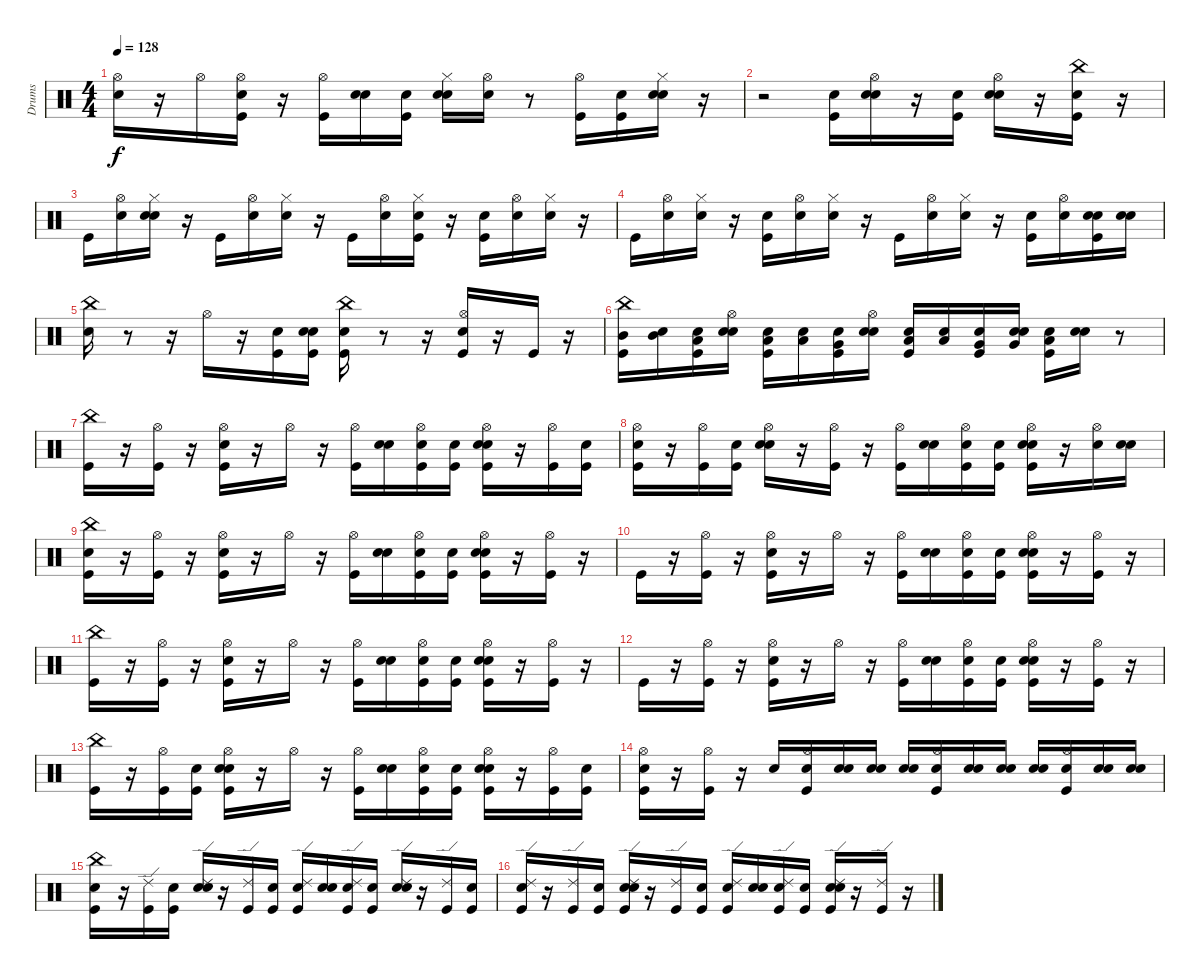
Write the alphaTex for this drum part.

\track ("Drums" "Drums") {instrument percussion}
\staff {score}
\articulation defaults
\ts (4 4)
\tempo 128
\clef neutral
\ks c
("Snare (hit)" "Hi-Hat (open)").16{dy f} r.16 "Hi-Hat (open)".16 ("Snare (hit)" "Kick (hit)" "Hi-Hat (open)").16 r.16 ("Kick (hit)" "Hi-Hat (open)").16 ("Snare (hit)" "Snare (hit) 2").16 ("Snare (hit)" "Kick (hit)").16 ("Snare (hit)" "Snare (hit) 2" "Hi-Hat (closed)").16 ("Snare (hit)" "Hi-Hat (open)").16 r.8 ("Kick (hit)" "Hi-Hat (open)").16 ("Snare (hit)" "Kick (hit)").16 ("Snare (hit)" "Snare (hit) 2" "Hi-Hat (closed)").16 r.16 |
r.2 ("Kick (hit)" "Snare (hit) 2").16 ("Snare (hit)" "Snare (hit) 2" "Hi-Hat (open)").16 r.16 ("Kick (hit)" "Snare (hit) 2").16 ("Snare (hit)" "Snare (hit) 2" "Hi-Hat (open)").16 r.16 ("Kick (hit)" "Snare (hit) 2" "China (hit)").16 r.16 |
"Kick (hit)".16 ("Snare (hit)" "Hi-Hat (open)").16 ("Snare (hit)" "Snare (hit) 2" "Hi-Hat (closed)").16 r.16 "Kick (hit)".16 ("Snare (hit)" "Hi-Hat (open)").16 ("Snare (hit)" "Hi-Hat (closed)").16 r.16 "Kick (hit)".16 ("Snare (hit)" "Hi-Hat (open)").16 ("Snare (hit)" "Kick (hit)" "Hi-Hat (closed)").16 r.16 ("Kick (hit)" "Snare (hit) 2").16 ("Snare (hit)" "Hi-Hat (open)").16 ("Snare (hit)" "Hi-Hat (closed)").16 r.16 |
"Kick (hit)".16 ("Snare (hit)" "Hi-Hat (open)").16 ("Snare (hit)" "Hi-Hat (closed)").16 r.16 ("Kick (hit)" "Snare (hit) 2").16 ("Snare (hit)" "Hi-Hat (open)").16 ("Snare (hit)" "Hi-Hat (closed)").16 r.16 "Kick (hit)".16 ("Snare (hit)" "Hi-Hat (open)").16 ("Snare (hit)" "Hi-Hat (closed)").16 r.16 ("Kick (hit)" "Snare (hit) 2").16 ("Snare (hit)" "Hi-Hat (open)").16 ("Snare (hit)" "Kick (hit)" "Snare (hit) 2").16 ("Snare (hit)" "Snare (hit) 2").16 |
("Snare (hit)" "China (hit)").16 r.8 r.16 "Hi-Hat (open)".16 r.16 ("Kick (hit)" "Snare (hit) 2").16 ("Snare (hit)" "Kick (hit)" "Snare (hit) 2").16 ("Snare (hit)" "Kick (hit)" "China (hit)").16 r.8 r.16 ("Kick (hit)" "Snare (hit) 2" "Hi-Hat (open)").16 r.16 "Kick (hit)".16 r.16 |
("Kick (hit)" "Mid Tom (hit)" "China (hit)").16 ("Snare (hit)" "Mid Tom (hit)").16 ("Snare (hit)" "Kick (hit)" "Low Tom (hit)").16 ("Snare (hit)" "Snare (hit) 2" "Hi-Hat (open)").16 ("Snare (hit)" "Kick (hit)" "Low Tom (hit)").16 ("Snare (hit)" "Low Tom (hit)").16 ("Snare (hit)" "Kick (hit)" "Very Low Tom (hit)").16 ("Snare (hit)" "Snare (hit) 2" "Hi-Hat (open)").16 ("Snare (hit)" "Kick (hit)" "Low Tom (hit)").16 ("Snare (hit)" "Low Tom (hit)").16 ("Snare (hit)" "Kick (hit)" "Very Low Tom (hit)").16 ("Snare (hit)" "Snare (hit) 2" "Very Low Tom (hit)").16 ("Snare (hit)" "Kick (hit)" "Low Floor Tom (hit)").16 ("Snare (hit)" "Snare (hit) 2").16 r.8 |
("Kick (hit)" "China (hit)").16 r.16 ("Kick (hit)" "Hi-Hat (open)").16 r.16 ("Kick (hit)" "Snare (hit) 2" "Hi-Hat (open)").16 r.16 "Hi-Hat (open)".16 r.16 ("Kick (hit)" "Hi-Hat (open)").16 ("Snare (hit)" "Snare (hit) 2").16 ("Snare (hit)" "Kick (hit)" "Hi-Hat (open)").16 ("Snare (hit)" "Kick (hit)").16 ("Snare (hit)" "Kick (hit)" "Snare (hit) 2" "Hi-Hat (open)").16 r.16 ("Kick (hit)" "Hi-Hat (open)").16 ("Snare (hit)" "Kick (hit)").16 |
("Snare (hit)" "Kick (hit)" "Hi-Hat (open)").16 r.16 ("Kick (hit)" "Hi-Hat (open)").16 ("Snare (hit)" "Kick (hit)").16 ("Snare (hit)" "Snare (hit) 2" "Hi-Hat (open)").16 r.16 ("Kick (hit)" "Hi-Hat (open)").16 r.16 ("Kick (hit)" "Hi-Hat (open)").16 ("Snare (hit)" "Snare (hit) 2").16 ("Snare (hit)" "Kick (hit)" "Hi-Hat (open)").16 ("Snare (hit)" "Kick (hit)").16 ("Snare (hit)" "Kick (hit)" "Snare (hit) 2" "Hi-Hat (open)").16 r.16 ("Snare (hit) 2" "Hi-Hat (open)").16 ("Snare (hit)" "Snare (hit) 2").16 |
("Snare (hit)" "Kick (hit)" "China (hit)").16 r.16 ("Kick (hit)" "Hi-Hat (open)").16 r.16 ("Kick (hit)" "Snare (hit) 2" "Hi-Hat (open)").16 r.16 "Hi-Hat (open)".16 r.16 ("Kick (hit)" "Hi-Hat (open)").16 ("Snare (hit)" "Snare (hit) 2").16 ("Snare (hit)" "Kick (hit)" "Hi-Hat (open)").16 ("Snare (hit)" "Kick (hit)").16 ("Snare (hit)" "Kick (hit)" "Snare (hit) 2" "Hi-Hat (open)").16 r.16 ("Kick (hit)" "Hi-Hat (open)").16 r.16 |
"Kick (hit)".16 r.16 ("Kick (hit)" "Hi-Hat (open)").16 r.16 ("Kick (hit)" "Snare (hit) 2" "Hi-Hat (open)").16 r.16 "Hi-Hat (open)".16 r.16 ("Kick (hit)" "Hi-Hat (open)").16 ("Snare (hit)" "Snare (hit) 2").16 ("Snare (hit)" "Kick (hit)" "Hi-Hat (open)").16 ("Snare (hit)" "Kick (hit)").16 ("Snare (hit)" "Kick (hit)" "Snare (hit) 2" "Hi-Hat (open)").16 r.16 ("Kick (hit)" "Hi-Hat (open)").16 r.16 |
("Kick (hit)" "China (hit)").16 r.16 ("Kick (hit)" "Hi-Hat (open)").16 r.16 ("Kick (hit)" "Snare (hit) 2" "Hi-Hat (open)").16 r.16 "Hi-Hat (open)".16 r.16 ("Kick (hit)" "Hi-Hat (open)").16 ("Snare (hit)" "Snare (hit) 2").16 ("Snare (hit)" "Kick (hit)" "Hi-Hat (open)").16 ("Snare (hit)" "Kick (hit)").16 ("Snare (hit)" "Kick (hit)" "Snare (hit) 2" "Hi-Hat (open)").16 r.16 ("Kick (hit)" "Hi-Hat (open)").16 r.16 |
"Kick (hit)".16 r.16 ("Kick (hit)" "Hi-Hat (open)").16 r.16 ("Kick (hit)" "Snare (hit) 2" "Hi-Hat (open)").16 r.16 "Hi-Hat (open)".16 r.16 ("Kick (hit)" "Hi-Hat (open)").16 ("Snare (hit)" "Snare (hit) 2").16 ("Snare (hit)" "Kick (hit)" "Hi-Hat (open)").16 ("Snare (hit)" "Kick (hit)").16 ("Snare (hit)" "Kick (hit)" "Snare (hit) 2" "Hi-Hat (open)").16 r.16 ("Kick (hit)" "Hi-Hat (open)").16 r.16 |
("Kick (hit)" "China (hit)").16 r.16 ("Kick (hit)" "Hi-Hat (open)").16 ("Snare (hit)" "Kick (hit)").16 ("Snare (hit)" "Kick (hit)" "Snare (hit) 2" "Hi-Hat (open)").16 r.16 "Hi-Hat (open)".16 r.16 ("Kick (hit)" "Hi-Hat (open)").16 ("Snare (hit)" "Snare (hit) 2").16 ("Snare (hit)" "Kick (hit)" "Hi-Hat (open)").16 ("Snare (hit)" "Kick (hit)").16 ("Snare (hit)" "Kick (hit)" "Snare (hit) 2" "Hi-Hat (open)").16 r.16 ("Kick (hit)" "Hi-Hat (open)").16 ("Snare (hit)" "Kick (hit)").16 |
("Snare (hit)" "Kick (hit)" "Hi-Hat (open)").16 r.16 ("Kick (hit)" "Hi-Hat (open)").16 r.16 "Snare (hit) 2".16 ("Snare (hit)" "Kick (hit)" "Hi-Hat (open)").16 ("Snare (hit)" "Snare (hit) 2").16 ("Snare (hit)" "Snare (hit) 2").16 ("Snare (hit)" "Snare (hit) 2").16 ("Snare (hit)" "Kick (hit)" "Hi-Hat (open)").16 ("Snare (hit)" "Snare (hit) 2").16 ("Snare (hit)" "Snare (hit) 2").16 ("Snare (hit)" "Snare (hit) 2").16 ("Snare (hit)" "Kick (hit)" "Hi-Hat (open)").16 ("Snare (hit)" "Snare (hit) 2").16 ("Snare (hit)" "Snare (hit) 2").16 |
("Snare (hit)" "Kick (hit)" "China (hit)").16 r.16 ("Kick (hit)" "Ride (edge) 2").16 ("Snare (hit)" "Kick (hit)").16 ("Snare (hit)" "Snare (hit) 2" "Ride (edge) 2").16 r.16 ("Kick (hit)" "Ride (edge) 2").16 ("Snare (hit)" "Kick (hit)").16 ("Snare (hit)" "Kick (hit)" "Ride (edge) 2").16 ("Snare (hit)" "Snare (hit) 2").16 ("Snare (hit)" "Kick (hit)" "Ride (edge) 2").16 ("Snare (hit)" "Kick (hit)").16 ("Snare (hit)" "Snare (hit) 2" "Ride (edge) 2").16 r.16 ("Kick (hit)" "Ride (edge) 2").16 ("Snare (hit)" "Kick (hit)").16 |
("Snare (hit)" "Kick (hit)" "Ride (edge) 2").16 r.16 ("Kick (hit)" "Ride (edge) 2").16 ("Snare (hit)" "Kick (hit)").16 ("Snare (hit)" "Kick (hit)" "Snare (hit) 2" "Ride (edge) 2").16 r.16 ("Kick (hit)" "Ride (edge) 2").16 ("Snare (hit)" "Kick (hit)").16 ("Snare (hit)" "Kick (hit)" "Ride (edge) 2").16 ("Snare (hit)" "Snare (hit) 2").16 ("Snare (hit)" "Kick (hit)" "Ride (edge) 2").16 ("Snare (hit)" "Kick (hit)").16 ("Snare (hit)" "Kick (hit)" "Snare (hit) 2" "Ride (edge) 2").16 r.16 ("Kick (hit)" "Ride (edge) 2").16 r.16
